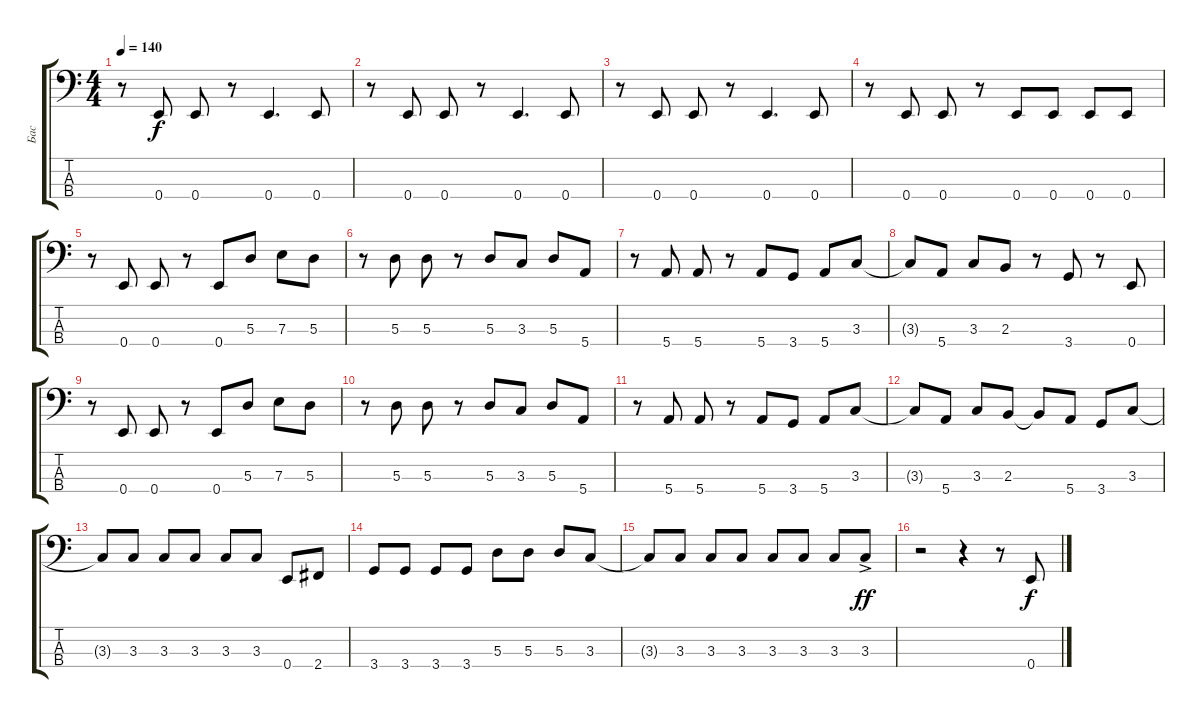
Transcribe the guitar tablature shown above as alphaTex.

\track ("Бас" "Бас") {instrument electricbassfinger}
\staff {score tabs}
\tuning (G2 D2 A1 E1) {hide}
\ts (4 4)
\tempo 140
\clef f4
\ks c
r.8{dy f} 0.4.8 0.4.8 r.8 0.4.4{d} 0.4.8 |
r.8 0.4.8 0.4.8 r.8 0.4.4{d} 0.4.8 |
r.8 0.4.8 0.4.8 r.8 0.4.4{d} 0.4.8 |
r.8 0.4.8 0.4.8 r.8 0.4.8 0.4.8 0.4.8 0.4.8 |
r.8 0.4.8 0.4.8 r.8 0.4.8 5.3.8 7.3.8 5.3.8 |
r.8 5.3.8 5.3.8 r.8 5.3.8 3.3.8 5.3.8 5.4.8 |
r.8 5.4.8 5.4.8 r.8 5.4.8 3.4.8 5.4.8 3.3.8 |
3.3{t}.8 5.4.8 3.3.8 2.3.8 r.8 3.4.8 r.8 0.4.8 |
r.8 0.4.8 0.4.8 r.8 0.4.8 5.3.8 7.3.8 5.3.8 |
r.8 5.3.8 5.3.8 r.8 5.3.8 3.3.8 5.3.8 5.4.8 |
r.8 5.4.8 5.4.8 r.8 5.4.8 3.4.8 5.4.8 3.3.8 |
3.3{t}.8 5.4.8 3.3.8 2.3.8 2.3{t}.8 5.4.8 3.4.8 3.3.8 |
3.3{t}.8 3.3.8 3.3.8 3.3.8 3.3.8 3.3.8 0.4.8 2.4.8 |
3.4.8 3.4.8 3.4.8 3.4.8 5.3.8 5.3.8 5.3.8 3.3.8 |
3.3{t}.8 3.3.8 3.3.8 3.3.8 3.3.8 3.3.8 3.3.8 3.3{ac}.8{dy ff} |
r.2 r.4 r.8 0.4.8{dy f}
